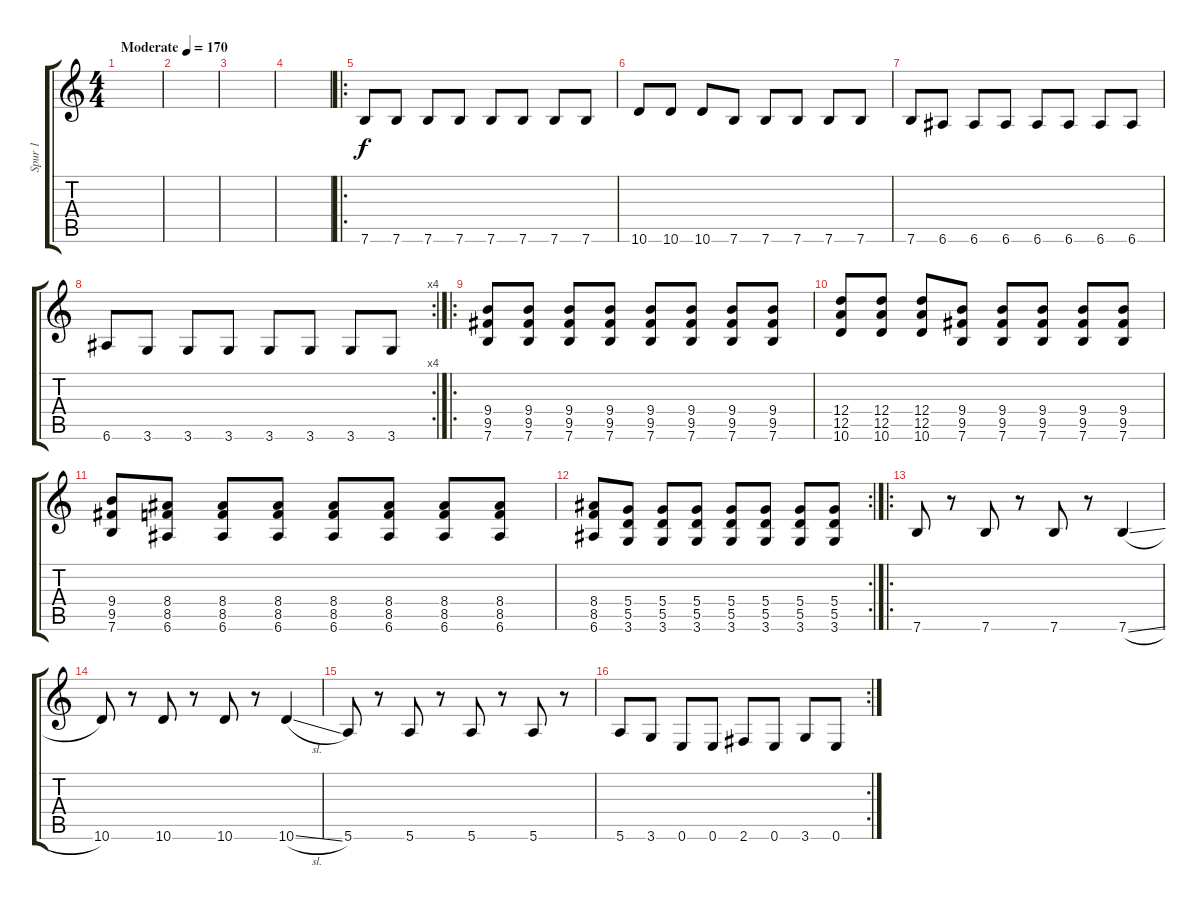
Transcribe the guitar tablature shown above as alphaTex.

\track ("Spur 1" "Spur 1") {instrument overdrivenguitar}
\staff {score tabs}
\tuning (E4 B3 G3 D3 A2 E2) {hide}
\ts (4 4)
\tempo (170 "Moderate")
\clef g2
\ks c
|
|
|
|
\ro
7.6.8 7.6.8 7.6.8 7.6.8 7.6.8 7.6.8 7.6.8 7.6.8 |
10.6.8 10.6.8 10.6.8 7.6.8 7.6.8 7.6.8 7.6.8 7.6.8 |
7.6.8 6.6.8 6.6.8 6.6.8 6.6.8 6.6.8 6.6.8 6.6.8 |
\rc 4
6.6.8 3.6.8 3.6.8 3.6.8 3.6.8 3.6.8 3.6.8 3.6.8 |
\ro
(9.4 9.5 7.6).8 (9.4 9.5 7.6).8 (9.4 9.5 7.6).8 (9.4 9.5 7.6).8 (9.4 9.5 7.6).8 (9.4 9.5 7.6).8 (9.4 9.5 7.6).8 (9.4 9.5 7.6).8 |
(12.4 12.5 10.6).8 (12.4 12.5 10.6).8 (12.4 12.5 10.6).8 (9.4 9.5 7.6).8 (9.4 9.5 7.6).8 (9.4 9.5 7.6).8 (9.4 9.5 7.6).8 (9.4 9.5 7.6).8 |
(9.4 9.5 7.6).8 (8.4 8.5 6.6).8 (8.4 8.5 6.6).8 (8.4 8.5 6.6).8 (8.4 8.5 6.6).8 (8.4 8.5 6.6).8 (8.4 8.5 6.6).8 (8.4 8.5 6.6).8 |
\rc 2
(8.4 8.5 6.6).8 (5.4 5.5 3.6).8 (5.4 5.5 3.6).8 (5.4 5.5 3.6).8 (5.4 5.5 3.6).8 (5.4 5.5 3.6).8 (5.4 5.5 3.6).8 (5.4 5.5 3.6).8 |
\ro
7.6.8 r.8 7.6.8 r.8 7.6.8 r.8 7.6{sl}.4 |
10.6.8 r.8 10.6.8 r.8 10.6.8 r.8 10.6{sl}.4 |
5.6.8 r.8 5.6.8 r.8 5.6.8 r.8 5.6.8 r.8 |
\rc 2
5.6.8 3.6.8 0.6.8 0.6.8 2.6.8 0.6.8 3.6.8 0.6.8
